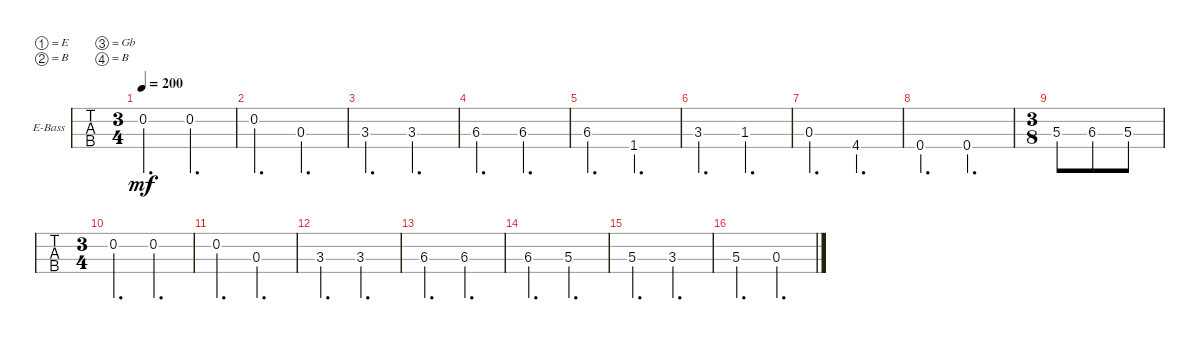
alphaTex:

\bracketExtendMode groupsimilarinstruments
\firstSystemTrackNameOrientation horizontal
\otherSystemsTrackNameOrientation horizontal
\track ("Electric Bass" "E-Bass") {instrument electricbassfinger}
\staff {tabs}
\tuning (E2 B1 Gb1 B0)
\ts (3 4)
\tempo 200
\clef f4
\ks c
0.2.4{d dy mf} 0.2.4{d} |
0.2.4{d} 0.3.4{d} |
3.3.4{d} 3.3.4{d} |
6.3.4{d} 6.3.4{d} |
6.3.4{d} 1.4.4{d} |
3.3.4{d} 1.3.4{d} |
0.3.4{d} 4.4.4{d} |
0.4.4{d} 0.4.4{d} |
\ts (3 8)
5.3.8 6.3.8 5.3.8 |
\ts (3 4)
0.2.4{d} 0.2.4{d} |
0.2.4{d} 0.3.4{d} |
3.3.4{d} 3.3.4{d} |
6.3.4{d} 6.3.4{d} |
6.3.4{d} 5.3.4{d} |
5.3.4{d} 3.3.4{d} |
5.3.4{d} 0.3.4{d}
